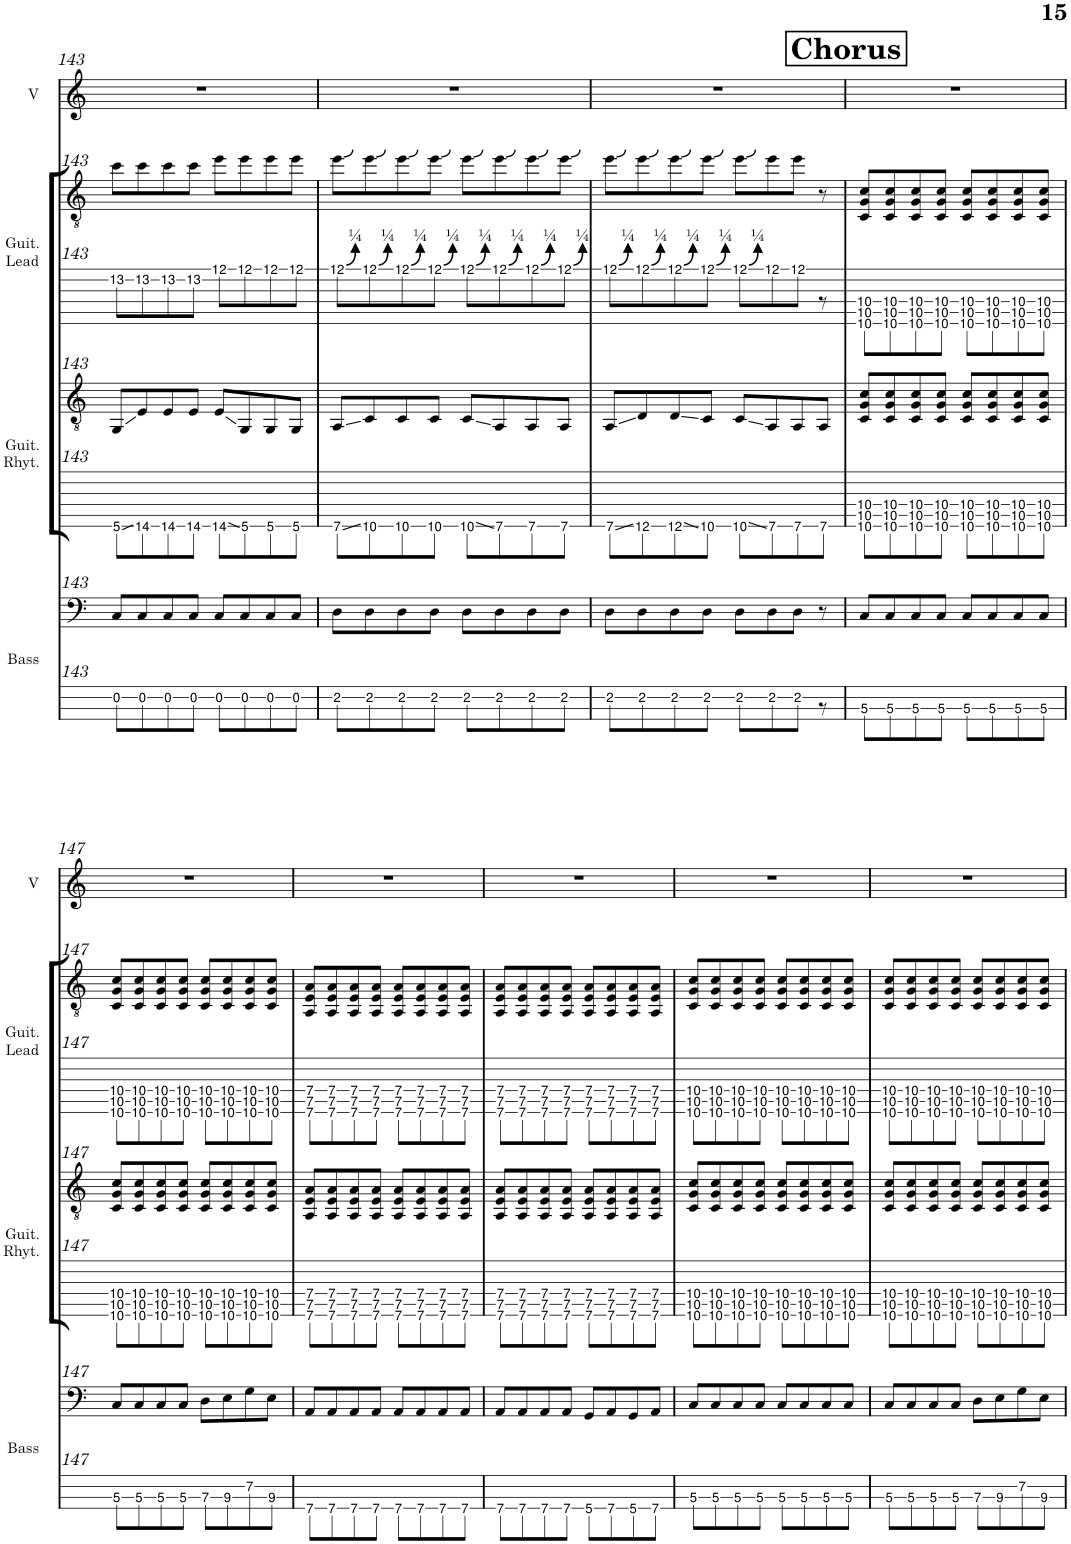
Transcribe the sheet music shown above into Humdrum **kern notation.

**kern	**kern	**kern	**kern	**kern	**kern	**kern
*part7	*part6	*part5	*part4	*part3	*part2	*part1
*staff7	*staff6	*staff5	*staff4	*staff3	*staff2	*staff1
*I"Bass Guitar D Stanard D-G-C-F	*I"Bass Guitar D Stanard D-G-C-F	*I"Electric Guitar Rhythm Drop D	*I"Electric Guitar Rhythm Drop D	*I"Electric Guitar Lead Drop D	*I"Electric Guitar Lead Drop D	*I"Women Vocals
*I'Bass	*I'Bass	*I'Guit. Rhyt.	*I'Guit. Rhyt.	*I'Guit. Lead	*I'Guit. Lead	*I'V
!!LO:PB:g=z
*	*clefF4	*	*clefGv2	*	*clefGv2	*clefG2
*Trd7c12	*Trd7c12	*	*	*	*	*
*k[]	*k[]	*k[]	*k[]	*k[]	*k[]	*k[]
*M4/4	*M4/4	*M4/4	*M4/4	*M4/4	*M4/4	*M4/4
=143	=143	=143	=143	=143	=143	=143
8C\L	8C/L	8GG\L	8GG/L	8cc\L	8cc\L	1r
8C\	8C/	8E\	8E/	8cc\	8cc\	.
8C\	8C/	8E\	8E/	8cc\	8cc\	.
8C\J	8C/J	8E\J	8E/J	8cc\J	8cc\J	.
8C\L	8C/L	8E\L	8E/L	8ee\L	8ee\L	.
8C\	8C/	8GG\	8GG/	8ee\	8ee\	.
8C\	8C/	8GG\	8GG/	8ee\	8ee\	.
8C\J	8C/J	8GG\J	8GG/J	8ee\J	8ee\J	.
=144	=144	=144	=144	=144	=144	=144
8D\L	8D\L	8AA\L	8AA/L	8ee\L	8ee\L	1r
8D\	8D\	8C\	8C/	8ee\	8ee\	.
8D\	8D\	8C\	8C/	8ee\	8ee\	.
8D\J	8D\J	8C\J	8C/J	8ee\J	8ee\J	.
8D\L	8D\L	8C\L	8C/L	8ee\L	8ee\L	.
8D\	8D\	8AA\	8AA/	8ee\	8ee\	.
8D\	8D\	8AA\	8AA/	8ee\	8ee\	.
8D\J	8D\J	8AA\J	8AA/J	8ee\J	8ee\J	.
=145	=145	=145	=145	=145	=145	=145
8D\L	8D\L	8AA\L	8AA/L	8ee\L	8ee\L	1r
8D\	8D\	8D\	8D/	8ee\	8ee\	.
8D\	8D\	8D\	8D/	8ee\	8ee\	.
8D\J	8D\J	8C\J	8C/J	8ee\J	8ee\J	.
8D\L	8D\L	8C\L	8C/L	8ee\L	8ee\L	.
8D\	8D\	8AA\	8AA/	8ee\	8ee\	.
8D\J	8D\J	8AA\	8AA/	8ee\J	8ee\J	.
8r	8r	8AA\J	8AA/J	8r	8r	.
!!LO:REH:place=s1:a:B:cj:fs=14:t=Chorus
=146	=146	=146	=146	=146	=146	=146
8C\L	8C/L	8C\ 8G\ 8c\L	8C/ 8G/ 8c/L	8C\ 8G\ 8c\L	8C/ 8G/ 8c/L	1r
8C\	8C/	8C\ 8G\ 8c\	8C/ 8G/ 8c/	8C\ 8G\ 8c\	8C/ 8G/ 8c/	.
8C\	8C/	8C\ 8G\ 8c\	8C/ 8G/ 8c/	8C\ 8G\ 8c\	8C/ 8G/ 8c/	.
8C\J	8C/J	8C\ 8G\ 8c\J	8C/ 8G/ 8c/J	8C\ 8G\ 8c\J	8C/ 8G/ 8c/J	.
8C\L	8C/L	8C\ 8G\ 8c\L	8C/ 8G/ 8c/L	8C\ 8G\ 8c\L	8C/ 8G/ 8c/L	.
8C\	8C/	8C\ 8G\ 8c\	8C/ 8G/ 8c/	8C\ 8G\ 8c\	8C/ 8G/ 8c/	.
8C\	8C/	8C\ 8G\ 8c\	8C/ 8G/ 8c/	8C\ 8G\ 8c\	8C/ 8G/ 8c/	.
8C\J	8C/J	8C\ 8G\ 8c\J	8C/ 8G/ 8c/J	8C\ 8G\ 8c\J	8C/ 8G/ 8c/J	.
!!LO:LB:g=z
=147	=147	=147	=147	=147	=147	=147
8C\L	8C/L	8C\ 8G\ 8c\L	8C/ 8G/ 8c/L	8C\ 8G\ 8c\L	8C/ 8G/ 8c/L	1r
8C\	8C/	8C\ 8G\ 8c\	8C/ 8G/ 8c/	8C\ 8G\ 8c\	8C/ 8G/ 8c/	.
8C\	8C/	8C\ 8G\ 8c\	8C/ 8G/ 8c/	8C\ 8G\ 8c\	8C/ 8G/ 8c/	.
8C\J	8C/J	8C\ 8G\ 8c\J	8C/ 8G/ 8c/J	8C\ 8G\ 8c\J	8C/ 8G/ 8c/J	.
8D\L	8D\L	8C\ 8G\ 8c\L	8C/ 8G/ 8c/L	8C\ 8G\ 8c\L	8C/ 8G/ 8c/L	.
8E\	8E\	8C\ 8G\ 8c\	8C/ 8G/ 8c/	8C\ 8G\ 8c\	8C/ 8G/ 8c/	.
8G\	8G\	8C\ 8G\ 8c\	8C/ 8G/ 8c/	8C\ 8G\ 8c\	8C/ 8G/ 8c/	.
8E\J	8E\J	8C\ 8G\ 8c\J	8C/ 8G/ 8c/J	8C\ 8G\ 8c\J	8C/ 8G/ 8c/J	.
=148	=148	=148	=148	=148	=148	=148
8AA\L	8AA/L	8AA\ 8E\ 8A\L	8AA/ 8E/ 8A/L	8AA\ 8E\ 8A\L	8AA/ 8E/ 8A/L	1r
8AA\	8AA/	8AA\ 8E\ 8A\	8AA/ 8E/ 8A/	8AA\ 8E\ 8A\	8AA/ 8E/ 8A/	.
8AA\	8AA/	8AA\ 8E\ 8A\	8AA/ 8E/ 8A/	8AA\ 8E\ 8A\	8AA/ 8E/ 8A/	.
8AA\J	8AA/J	8AA\ 8E\ 8A\J	8AA/ 8E/ 8A/J	8AA\ 8E\ 8A\J	8AA/ 8E/ 8A/J	.
8AA\L	8AA/L	8AA\ 8E\ 8A\L	8AA/ 8E/ 8A/L	8AA\ 8E\ 8A\L	8AA/ 8E/ 8A/L	.
8AA\	8AA/	8AA\ 8E\ 8A\	8AA/ 8E/ 8A/	8AA\ 8E\ 8A\	8AA/ 8E/ 8A/	.
8AA\	8AA/	8AA\ 8E\ 8A\	8AA/ 8E/ 8A/	8AA\ 8E\ 8A\	8AA/ 8E/ 8A/	.
8AA\J	8AA/J	8AA\ 8E\ 8A\J	8AA/ 8E/ 8A/J	8AA\ 8E\ 8A\J	8AA/ 8E/ 8A/J	.
=149	=149	=149	=149	=149	=149	=149
8AA\L	8AA/L	8AA\ 8E\ 8A\L	8AA/ 8E/ 8A/L	8AA\ 8E\ 8A\L	8AA/ 8E/ 8A/L	1r
8AA\	8AA/	8AA\ 8E\ 8A\	8AA/ 8E/ 8A/	8AA\ 8E\ 8A\	8AA/ 8E/ 8A/	.
8AA\	8AA/	8AA\ 8E\ 8A\	8AA/ 8E/ 8A/	8AA\ 8E\ 8A\	8AA/ 8E/ 8A/	.
8AA\J	8AA/J	8AA\ 8E\ 8A\J	8AA/ 8E/ 8A/J	8AA\ 8E\ 8A\J	8AA/ 8E/ 8A/J	.
8GG\L	8GG/L	8AA\ 8E\ 8A\L	8AA/ 8E/ 8A/L	8AA\ 8E\ 8A\L	8AA/ 8E/ 8A/L	.
8AA\	8AA/	8AA\ 8E\ 8A\	8AA/ 8E/ 8A/	8AA\ 8E\ 8A\	8AA/ 8E/ 8A/	.
8GG\	8GG/	8AA\ 8E\ 8A\	8AA/ 8E/ 8A/	8AA\ 8E\ 8A\	8AA/ 8E/ 8A/	.
8AA\J	8AA/J	8AA\ 8E\ 8A\J	8AA/ 8E/ 8A/J	8AA\ 8E\ 8A\J	8AA/ 8E/ 8A/J	.
=150	=150	=150	=150	=150	=150	=150
8C\L	8C/L	8C\ 8G\ 8c\L	8C/ 8G/ 8c/L	8C\ 8G\ 8c\L	8C/ 8G/ 8c/L	1r
8C\	8C/	8C\ 8G\ 8c\	8C/ 8G/ 8c/	8C\ 8G\ 8c\	8C/ 8G/ 8c/	.
8C\	8C/	8C\ 8G\ 8c\	8C/ 8G/ 8c/	8C\ 8G\ 8c\	8C/ 8G/ 8c/	.
8C\J	8C/J	8C\ 8G\ 8c\J	8C/ 8G/ 8c/J	8C\ 8G\ 8c\J	8C/ 8G/ 8c/J	.
8C\L	8C/L	8C\ 8G\ 8c\L	8C/ 8G/ 8c/L	8C\ 8G\ 8c\L	8C/ 8G/ 8c/L	.
8C\	8C/	8C\ 8G\ 8c\	8C/ 8G/ 8c/	8C\ 8G\ 8c\	8C/ 8G/ 8c/	.
8C\	8C/	8C\ 8G\ 8c\	8C/ 8G/ 8c/	8C\ 8G\ 8c\	8C/ 8G/ 8c/	.
8C\J	8C/J	8C\ 8G\ 8c\J	8C/ 8G/ 8c/J	8C\ 8G\ 8c\J	8C/ 8G/ 8c/J	.
=151	=151	=151	=151	=151	=151	=151
8C\L	8C/L	8C\ 8G\ 8c\L	8C/ 8G/ 8c/L	8C\ 8G\ 8c\L	8C/ 8G/ 8c/L	1r
8C\	8C/	8C\ 8G\ 8c\	8C/ 8G/ 8c/	8C\ 8G\ 8c\	8C/ 8G/ 8c/	.
8C\	8C/	8C\ 8G\ 8c\	8C/ 8G/ 8c/	8C\ 8G\ 8c\	8C/ 8G/ 8c/	.
8C\J	8C/J	8C\ 8G\ 8c\J	8C/ 8G/ 8c/J	8C\ 8G\ 8c\J	8C/ 8G/ 8c/J	.
8D\L	8D\L	8C\ 8G\ 8c\L	8C/ 8G/ 8c/L	8C\ 8G\ 8c\L	8C/ 8G/ 8c/L	.
8E\	8E\	8C\ 8G\ 8c\	8C/ 8G/ 8c/	8C\ 8G\ 8c\	8C/ 8G/ 8c/	.
8G\	8G\	8C\ 8G\ 8c\	8C/ 8G/ 8c/	8C\ 8G\ 8c\	8C/ 8G/ 8c/	.
8E\J	8E\J	8C\ 8G\ 8c\J	8C/ 8G/ 8c/J	8C\ 8G\ 8c\J	8C/ 8G/ 8c/J	.
=	=	=	=	=	=	=
*-	*-	*-	*-	*-	*-	*-
